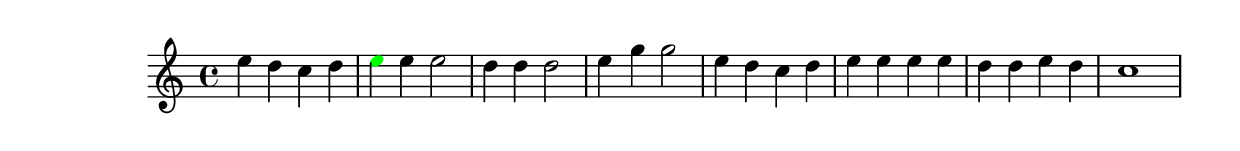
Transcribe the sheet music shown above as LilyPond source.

\version "2.18.2"
\language "english"

\header {
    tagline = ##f
}

\layout {}

\paper {}

\score {
    \new Staff
    {
        {   % measure
            \time 4/4
            \tweak color #black
            e''4
            \tweak color #black
            d''4
            \tweak color #black
            c''4
            \tweak color #black
            d''4
        }   % measure
        {   % measure
            \tweak color #green
            e''4
            e''4
            e''2
        }   % measure
        {   % measure
            d''4
            d''4
            d''2
        }   % measure
        {   % measure
            e''4
            g''4
            g''2
        }   % measure
        {   % measure
            e''4
            d''4
            c''4
            d''4
        }   % measure
        {   % measure
            e''4
            e''4
            e''4
            e''4
        }   % measure
        {   % measure
            d''4
            d''4
            e''4
            d''4
        }   % measure
        {   % measure
            c''1
        }   % measure
    }
}